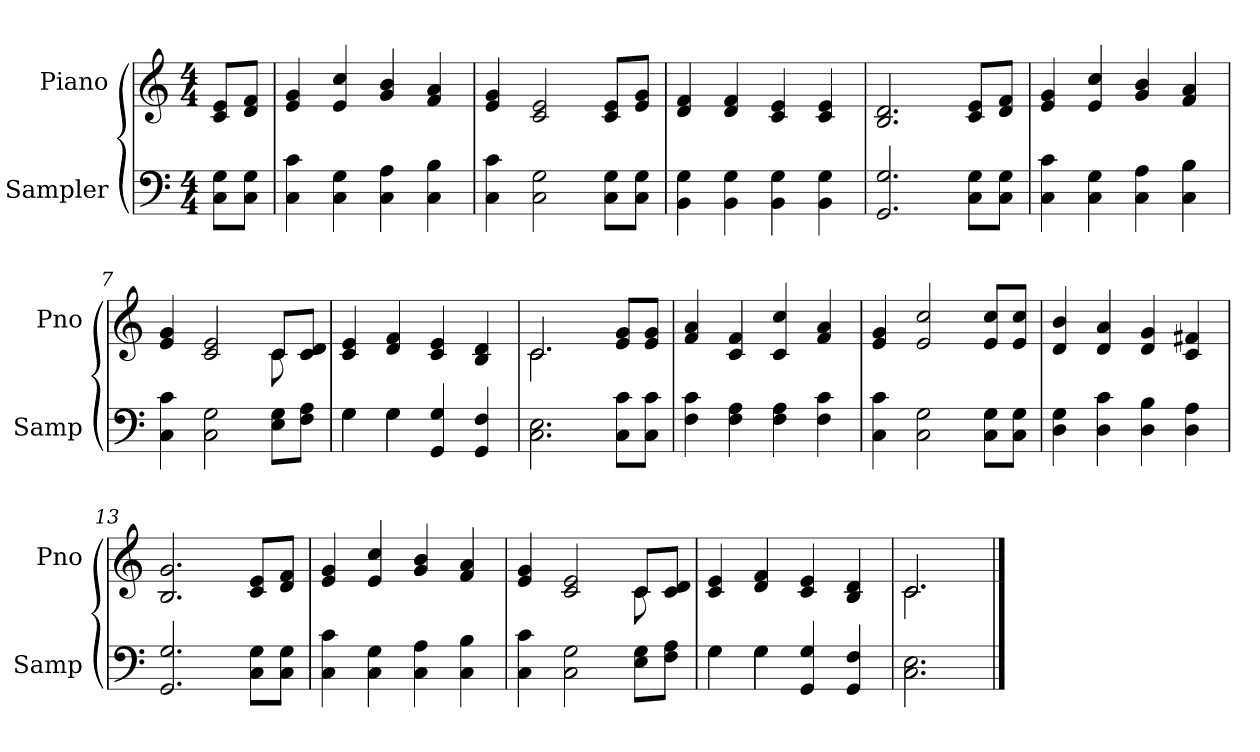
**kern	**kern
*part2	*part1
*staff2	*staff1
*I"Sampler	*I"Piano
*I'Samp	*I'Pno
*clefF4	*clefG2
*M4/4	*M4/4
=1	=1
8C\ 8G\L	8c/ 8e/L
8C\ 8G\J	8d/ 8f/J
=2	=2
4C 4c	4e 4g
4C 4G	4e 4cc
4C 4A	4g 4b
4C 4B	4f 4a
=3	=3
4C 4c	4e 4g
2C 2G	2c 2e
8C\ 8G\L	8c/ 8e/L
8C\ 8G\J	8e/ 8g/J
=4	=4
4BB 4G	4d 4f
4BB 4G	4d 4f
4BB 4G	4c 4e
4BB 4G	4c 4e
=5	=5
2.GG 2.G	2.B 2.d
8C\ 8G\L	8c/ 8e/L
8C\ 8G\J	8d/ 8f/J
=6	=6
4C 4c	4e 4g
4C 4G	4e 4cc
4C 4A	4g 4b
4C 4B	4f 4a
=7	=7
*	*^
4C 4c	4e 4g	2.ryy
2C 2G	2c 2e	.
8E\ 8G\L	8c/L	8c
8F\ 8A\J	8c/ 8d/J	8ryy
*	*v	*v
=8	=8
*^	*
4G\	4G	4c 4e
4G\	4G	4d 4f
4GG 4G	2ryy	4c 4e
4GG 4F	.	4B 4d
*v	*v	*
=9	=9
*	*^
2.C 2.E	2.c/	2.c
8C\ 8c\L	8e/ 8g/L	4ryy
8C\ 8c\J	8e/ 8g/J	.
*	*v	*v
=10	=10
4F 4c	4f 4a
4F 4A	4c 4f
4F 4A	4c 4cc
4F 4c	4f 4a
=11	=11
4C 4c	4e 4g
2C 2G	2e 2cc
8C\ 8G\L	8e/ 8cc/L
8C\ 8G\J	8e/ 8cc/J
=12	=12
4D 4G	4d 4b
4D 4c	4d 4a
4D 4B	4d 4g
4D 4A	4c 4f#X
=13	=13
2.GG 2.G	2.B 2.g
8C\ 8G\L	8c/ 8e/L
8C\ 8G\J	8d/ 8f/J
=14	=14
4C 4c	4e 4g
4C 4G	4e 4cc
4C 4A	4g 4b
4C 4B	4f 4a
=15	=15
*	*^
4C 4c	4e 4g	2.ryy
2C 2G	2c 2e	.
8E\ 8G\L	8c/L	8c
8F\ 8A\J	8c/ 8d/J	8ryy
*	*v	*v
=16	=16
*^	*
4G\	4G	4c 4e
4G\	4G	4d 4f
4GG 4G	2ryy	4c 4e
4GG 4F	.	4B 4d
*v	*v	*
=17	=17
*	*^
2.C 2.E	2.c/	2.c
*	*v	*v
==	==
*-	*-
